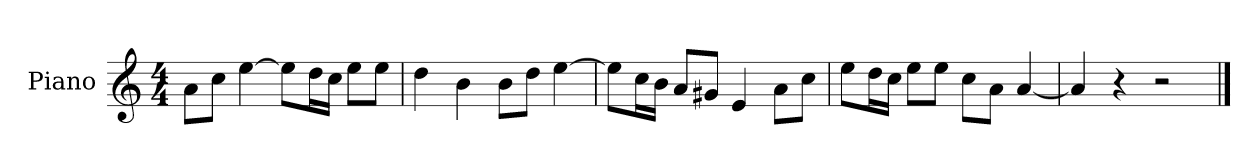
**kern
*part1
*staff1
*I"Piano
*I'P-no
*clefG2
*k[]
*M4/4
*MM90
=1
8a\L
8cc\J
[4ee\
8ee\L]
16dd\L
16cc\JJ
8ee\L
8ee\J
=2
4dd\
4b\
8b\L
8dd\J
[4ee\
=3
8ee\L]
16cc\L
16b\JJ
8a/L
8g#X/J
4e/
8a\L
8cc\J
=4
8ee\L
16dd\L
16cc\JJ
8ee\L
8ee\J
8cc\L
8a\J
[4a/
=5
4a/]
4r
2r
==
*-
